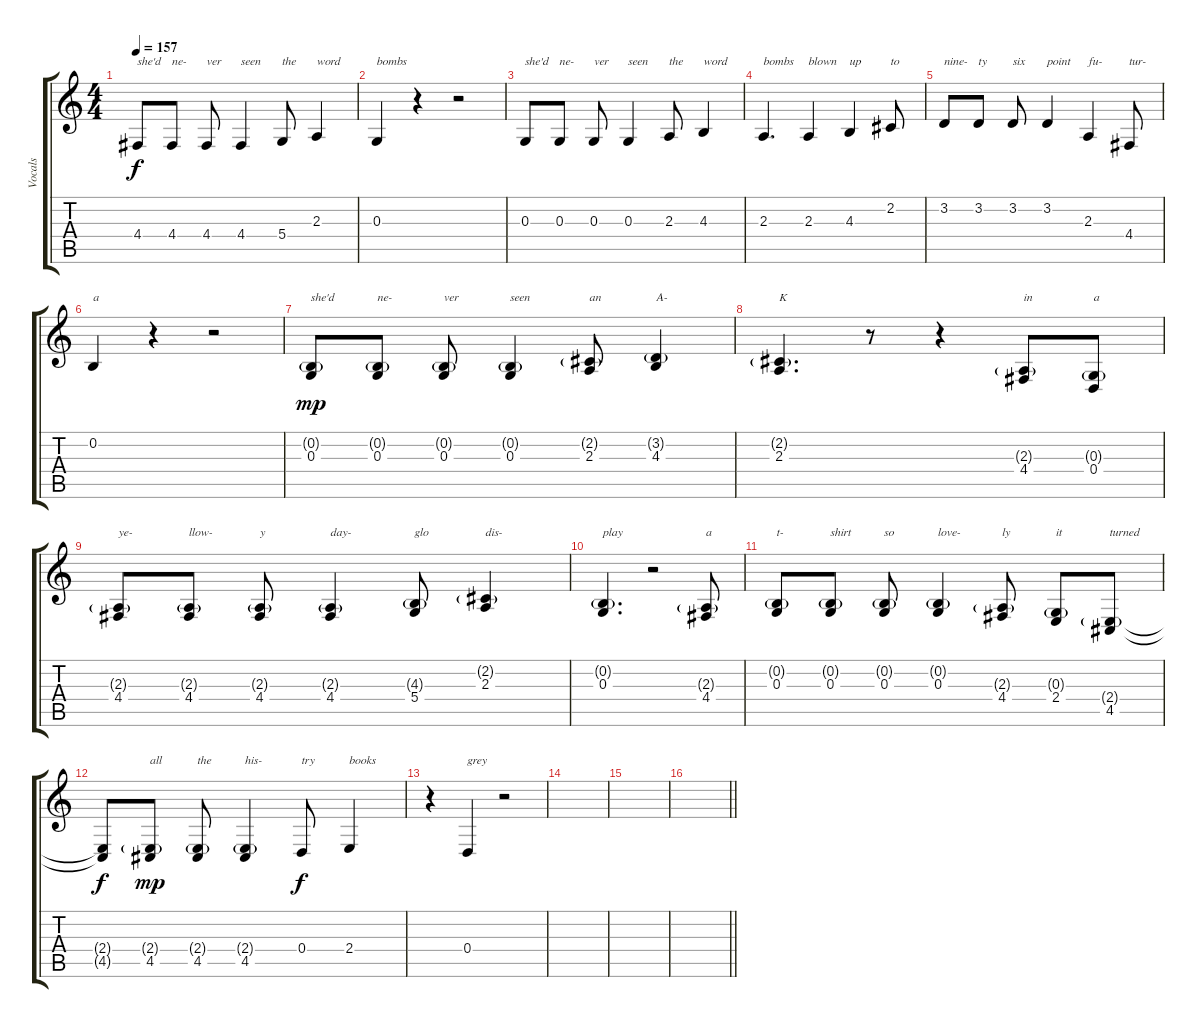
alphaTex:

\track ("Vocals" "Vocals") {instrument lead6voice}
\staff {score tabs}
\tuning (E4 B3 G3 D3 A2 E2) {hide}
\ts (4 4)
\tempo 157
\clef g2
\ks c
4.4.8{txt "she'd" dy f} 4.4.8{txt "ne-"} 4.4.8{txt "ver"} 4.4.4{txt "seen"} 5.4.8{txt "the"} 2.3.4{txt "word"} |
0.3.4{txt "bombs"} r.4 r.2 |
0.3.8{txt "she'd"} 0.3.8{txt "ne-"} 0.3.8{txt "ver"} 0.3.4{txt "seen"} 2.3.8{txt "the"} 4.3.4{txt "word"} |
2.3.4{d txt "bombs"} 2.3.4{txt "blown"} 4.3.4{txt "up"} 2.2.8{txt "to"} |
3.2.8{txt "nine-"} 3.2.8{txt "ty"} 3.2.8{txt "six"} 3.2.4{txt "point"} 2.3.4{txt "fu-"} 4.4.8{txt "tur-"} |
0.2.4{txt "a"} r.4 r.2 |
(0.2{g} 0.3).8{txt "she'd" dy mp} (0.2{g} 0.3).8{txt "ne-"} (0.2{g} 0.3).8{txt "ver"} (0.2{g} 0.3).4{txt "seen"} (2.2{g} 2.3).8{txt "an"} (3.2{g} 4.3).4{txt "A-"} |
(2.2{g} 2.3).4{d txt "K"} r.8 r.4 (2.3{g} 4.4).8{txt "in"} (0.3{g} 0.4).8{txt "a"} |
(2.3{g} 4.4).8{txt "ye-"} (2.3{g} 4.4).8{txt "llow-"} (2.3{g} 4.4).8{txt "y"} (2.3{g} 4.4).4{txt "day-"} (4.3{g} 5.4).8{txt "glo"} (2.2{g} 2.3).4{txt "dis-"} |
(0.2{g} 0.3).4{d txt "play"} r.2 (2.3{g} 4.4).8{txt "a"} |
(0.2{g} 0.3).8{txt "t-"} (0.2{g} 0.3).8{txt "shirt"} (0.2{g} 0.3).8{txt "so"} (0.2{g} 0.3).4{txt "love-"} (2.3{g} 4.4).8{txt "ly"} (0.3{g} 2.4).8{txt "it"} (2.4{g} 4.5).8{txt "turned"} |
(2.4{t} 4.5{t}).8{dy f} (2.4{g} 4.5).8{txt "all" dy mp} (2.4{g} 4.5).8{txt "the"} (2.4{g} 4.5).4{txt "his-"} 0.4.8{txt "try" dy f} 2.4.4{txt "books"} |
r.4 0.4.4{txt "grey"} r.2 |
|
|
\barLineRight lightlight
